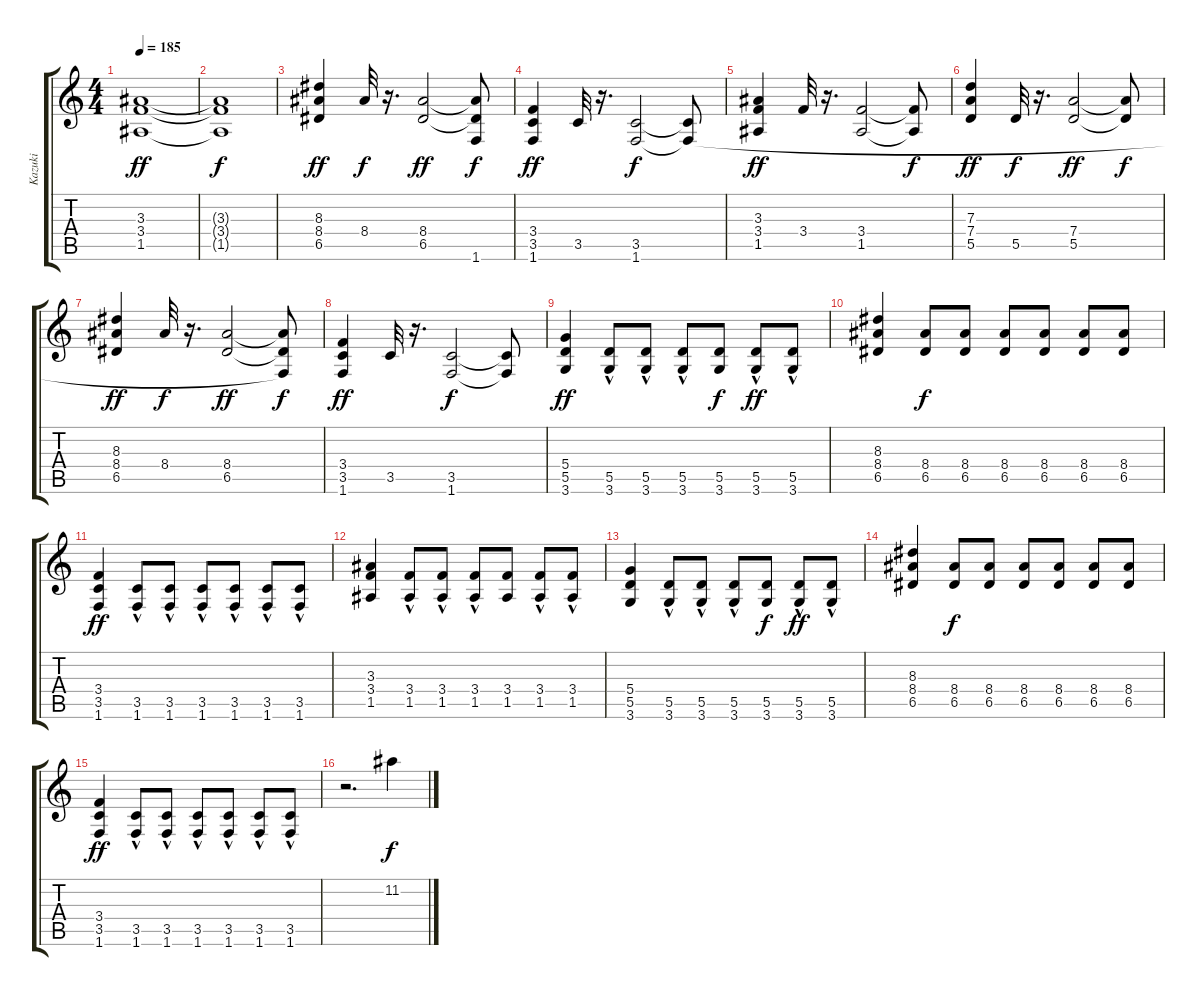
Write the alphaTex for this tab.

\track ("Kazuki" "Kazuki") {instrument overdrivenguitar}
\staff {score tabs}
\tuning (E4 B3 G3 D3 A2 E2) {hide}
\ts (4 4)
\tempo 185
\clef g2
\ks c
(3.3 3.4 1.5).1{dy ff} |
(3.3{t} 3.4{t} 1.5{t}).1{dy f} |
(8.3 8.4 6.5).4{dy ff} 8.4.32{dy f} r.16{d} (8.4 6.5).2{dy ff} (8.4{t} 6.5{t} 1.6{t}).8{dy f} |
(3.4 3.5 1.6).4{dy ff} 3.5.32 r.16{d} (3.5 1.6).2{dy f} (3.5{t} 1.6{t}).8 |
(3.3 3.4 1.5).4{dy ff} 3.4.32 r.16{d} (3.4 1.5).2 (3.4{t} 1.5{t}).8{dy f} |
(7.3 7.4 5.5).4{dy ff} 5.5.32{dy f} r.16{d} (7.4 5.5).2{dy ff} (7.4{t} 5.5{t}).8{dy f} |
(8.3 8.4 6.5).4{dy ff} 8.4.32{dy f} r.16{d} (8.4 6.5).2{dy ff} (8.4{t} 6.5{t} 1.6{t}).8{dy f} |
(3.4 3.5 1.6).4{dy ff} 3.5.32 r.16{d} (3.5 1.6).2{dy f} (3.5{t} 1.6{t}).8 |
(5.4 5.5 3.6).4{dy ff} (5.5 3.6{hac}).8 (5.5 3.6{hac}).8 (5.5 3.6{hac}).8 (5.5 3.6).8{dy f} (5.5 3.6{hac}).8{dy ff} (5.5 3.6{hac}).8 |
(8.3 8.4 6.5).4 (8.4 6.5).8{dy f} (8.4 6.5).8 (8.4 6.5).8 (8.4 6.5).8 (8.4 6.5).8 (8.4 6.5).8 |
(3.4 3.5 1.6).4{dy ff} (3.5 1.6{hac}).8 (3.5 1.6{hac}).8 (3.5 1.6{hac}).8 (3.5 1.6{hac}).8 (3.5 1.6{hac}).8 (3.5 1.6{hac}).8 |
(3.3 3.4 1.5).4 (3.4 1.5{hac}).8 (3.4 1.5{hac}).8 (3.4 1.5{hac}).8 (3.4 1.5).8 (3.4 1.5{hac}).8 (3.4 1.5{hac}).8 |
(5.4 5.5 3.6).4 (5.5 3.6{hac}).8 (5.5 3.6{hac}).8 (5.5 3.6{hac}).8 (5.5 3.6).8{dy f} (5.5 3.6{hac}).8{dy ff} (5.5 3.6{hac}).8 |
(8.3 8.4 6.5).4 (8.4 6.5).8{dy f} (8.4 6.5).8 (8.4 6.5).8 (8.4 6.5).8 (8.4 6.5).8 (8.4 6.5).8 |
(3.4 3.5 1.6).4{dy ff} (3.5 1.6{hac}).8 (3.5 1.6{hac}).8 (3.5 1.6{hac}).8 (3.5 1.6{hac}).8 (3.5 1.6{hac}).8 (3.5 1.6{hac}).8 |
r.2{d instrument overdrivenguitar} 11.2.4{dy f}
